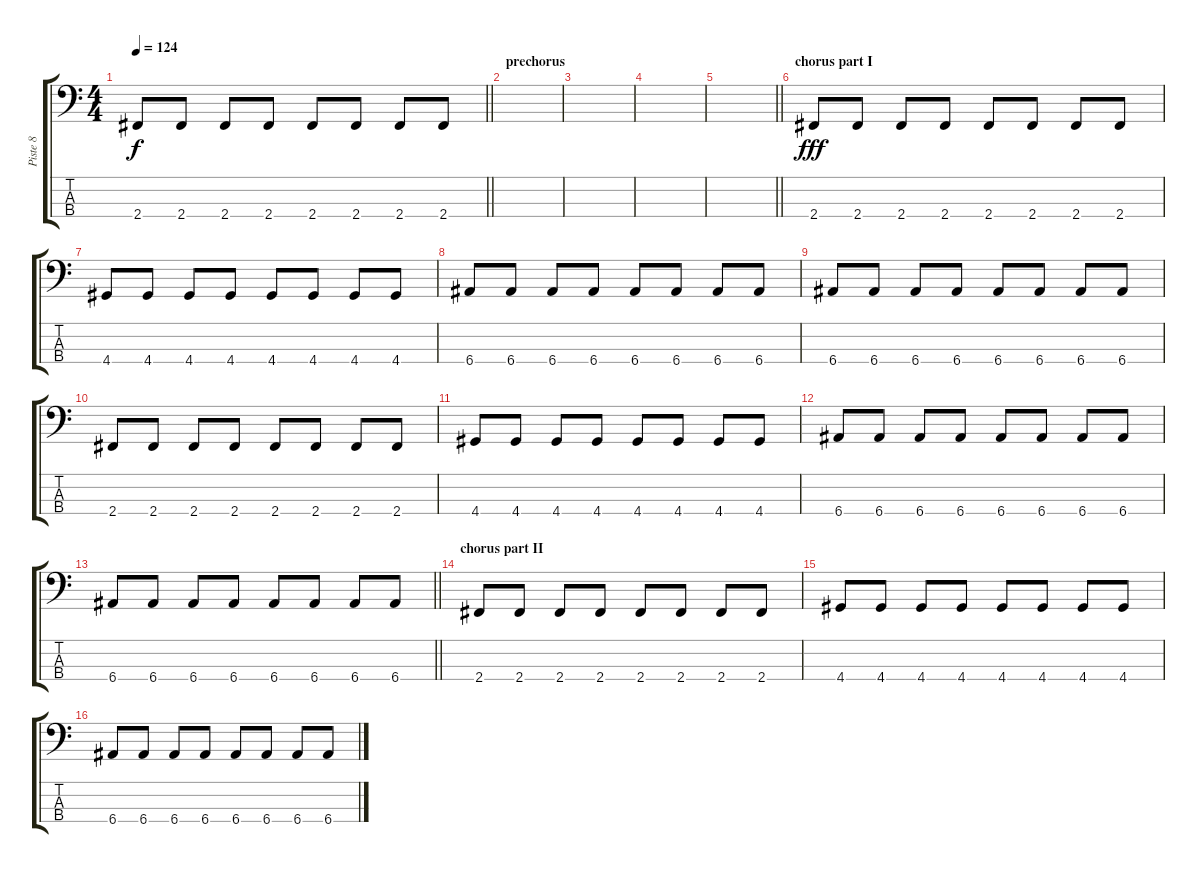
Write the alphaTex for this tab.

\track ("Piste 8" "Piste 8") {instrument synthbass1}
\staff {score tabs}
\tuning (G2 D2 A1 E1) {hide}
\ts (4 4)
\tempo 124
\clef f4
\barLineRight lightlight
\ks c
2.4.8{dy f} 2.4.8 2.4.8 2.4.8 2.4.8 2.4.8 2.4.8 2.4.8 |
\section ("" "prechorus")
|
|
|
\barLineRight lightlight
|
\section ("" "chorus part I")
2.4.8{dy fff} 2.4.8 2.4.8 2.4.8 2.4.8 2.4.8 2.4.8 2.4.8 |
4.4.8 4.4.8 4.4.8 4.4.8 4.4.8 4.4.8 4.4.8 4.4.8 |
6.4.8 6.4.8 6.4.8 6.4.8 6.4.8 6.4.8 6.4.8 6.4.8 |
6.4.8 6.4.8 6.4.8 6.4.8 6.4.8 6.4.8 6.4.8 6.4.8 |
2.4.8 2.4.8 2.4.8 2.4.8 2.4.8 2.4.8 2.4.8 2.4.8 |
4.4.8 4.4.8 4.4.8 4.4.8 4.4.8 4.4.8 4.4.8 4.4.8 |
6.4.8 6.4.8 6.4.8 6.4.8 6.4.8 6.4.8 6.4.8 6.4.8 |
\barLineRight lightlight
6.4.8 6.4.8 6.4.8 6.4.8 6.4.8 6.4.8 6.4.8 6.4.8 |
\section ("" "chorus part II")
2.4.8 2.4.8 2.4.8 2.4.8 2.4.8 2.4.8 2.4.8 2.4.8 |
4.4.8 4.4.8 4.4.8 4.4.8 4.4.8 4.4.8 4.4.8 4.4.8 |
6.4.8 6.4.8 6.4.8 6.4.8 6.4.8 6.4.8 6.4.8 6.4.8
